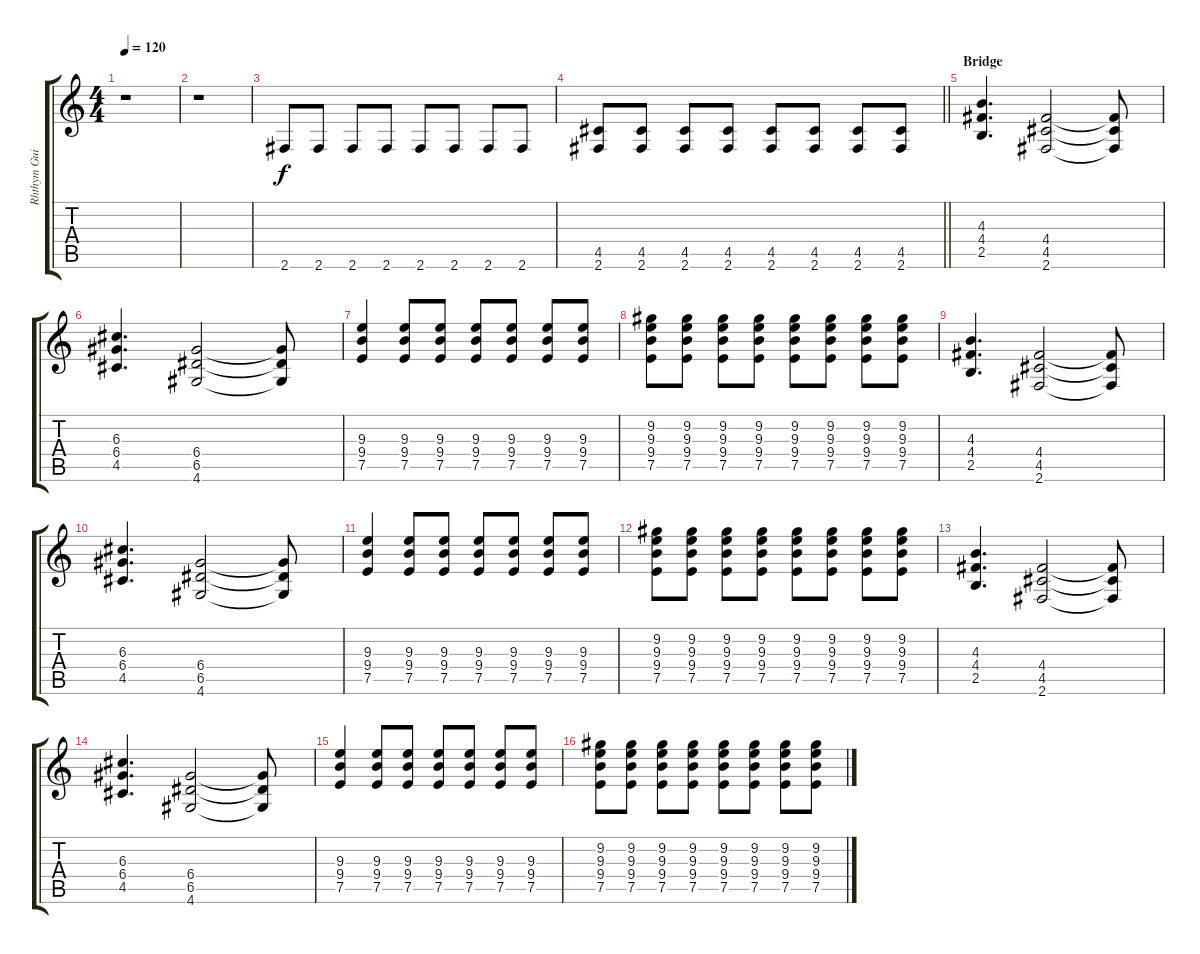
\track ("Rhthym Guitar" "Rhthym Gui") {instrument distortionguitar}
\staff {score tabs}
\tuning (E4 B3 G3 D3 A2 E2) {hide}
\ts (4 4)
\tempo 120
\clef g2
\ks c
r.1{dy f} |
r.1 |
2.6.8 2.6.8 2.6.8 2.6.8 2.6.8 2.6.8 2.6.8 2.6.8 |
\barLineRight lightlight
(4.5 2.6).8 (4.5 2.6).8 (4.5 2.6).8 (4.5 2.6).8 (4.5 2.6).8 (4.5 2.6).8 (4.5 2.6).8 (4.5 2.6).8 |
\section ("" "Bridge")
(4.3 4.4 2.5).4{d} (4.4 4.5 2.6).2 (4.4{t} 4.5{t} 2.6{t}).8 |
(6.3 6.4 4.5).4{d} (6.4 6.5 4.6).2 (6.4{t} 6.5{t} 4.6{t}).8 |
(9.3 9.4 7.5).4 (9.3 9.4 7.5).8 (9.3 9.4 7.5).8 (9.3 9.4 7.5).8 (9.3 9.4 7.5).8 (9.3 9.4 7.5).8 (9.3 9.4 7.5).8 |
(9.2 9.3 9.4 7.5).8 (9.2 9.3 9.4 7.5).8 (9.2 9.3 9.4 7.5).8 (9.2 9.3 9.4 7.5).8 (9.2 9.3 9.4 7.5).8 (9.2 9.3 9.4 7.5).8 (9.2 9.3 9.4 7.5).8 (9.2 9.3 9.4 7.5).8 |
(4.3 4.4 2.5).4{d} (4.4 4.5 2.6).2 (4.4{t} 4.5{t} 2.6{t}).8 |
(6.3 6.4 4.5).4{d} (6.4 6.5 4.6).2 (6.4{t} 6.5{t} 4.6{t}).8 |
(9.3 9.4 7.5).4 (9.3 9.4 7.5).8 (9.3 9.4 7.5).8 (9.3 9.4 7.5).8 (9.3 9.4 7.5).8 (9.3 9.4 7.5).8 (9.3 9.4 7.5).8 |
(9.2 9.3 9.4 7.5).8 (9.2 9.3 9.4 7.5).8 (9.2 9.3 9.4 7.5).8 (9.2 9.3 9.4 7.5).8 (9.2 9.3 9.4 7.5).8 (9.2 9.3 9.4 7.5).8 (9.2 9.3 9.4 7.5).8 (9.2 9.3 9.4 7.5).8 |
(4.3 4.4 2.5).4{d} (4.4 4.5 2.6).2 (4.4{t} 4.5{t} 2.6{t}).8 |
(6.3 6.4 4.5).4{d} (6.4 6.5 4.6).2 (6.4{t} 6.5{t} 4.6{t}).8 |
(9.3 9.4 7.5).4 (9.3 9.4 7.5).8 (9.3 9.4 7.5).8 (9.3 9.4 7.5).8 (9.3 9.4 7.5).8 (9.3 9.4 7.5).8 (9.3 9.4 7.5).8 |
(9.2 9.3 9.4 7.5).8 (9.2 9.3 9.4 7.5).8 (9.2 9.3 9.4 7.5).8 (9.2 9.3 9.4 7.5).8 (9.2 9.3 9.4 7.5).8 (9.2 9.3 9.4 7.5).8 (9.2 9.3 9.4 7.5).8 (9.2 9.3 9.4 7.5).8
